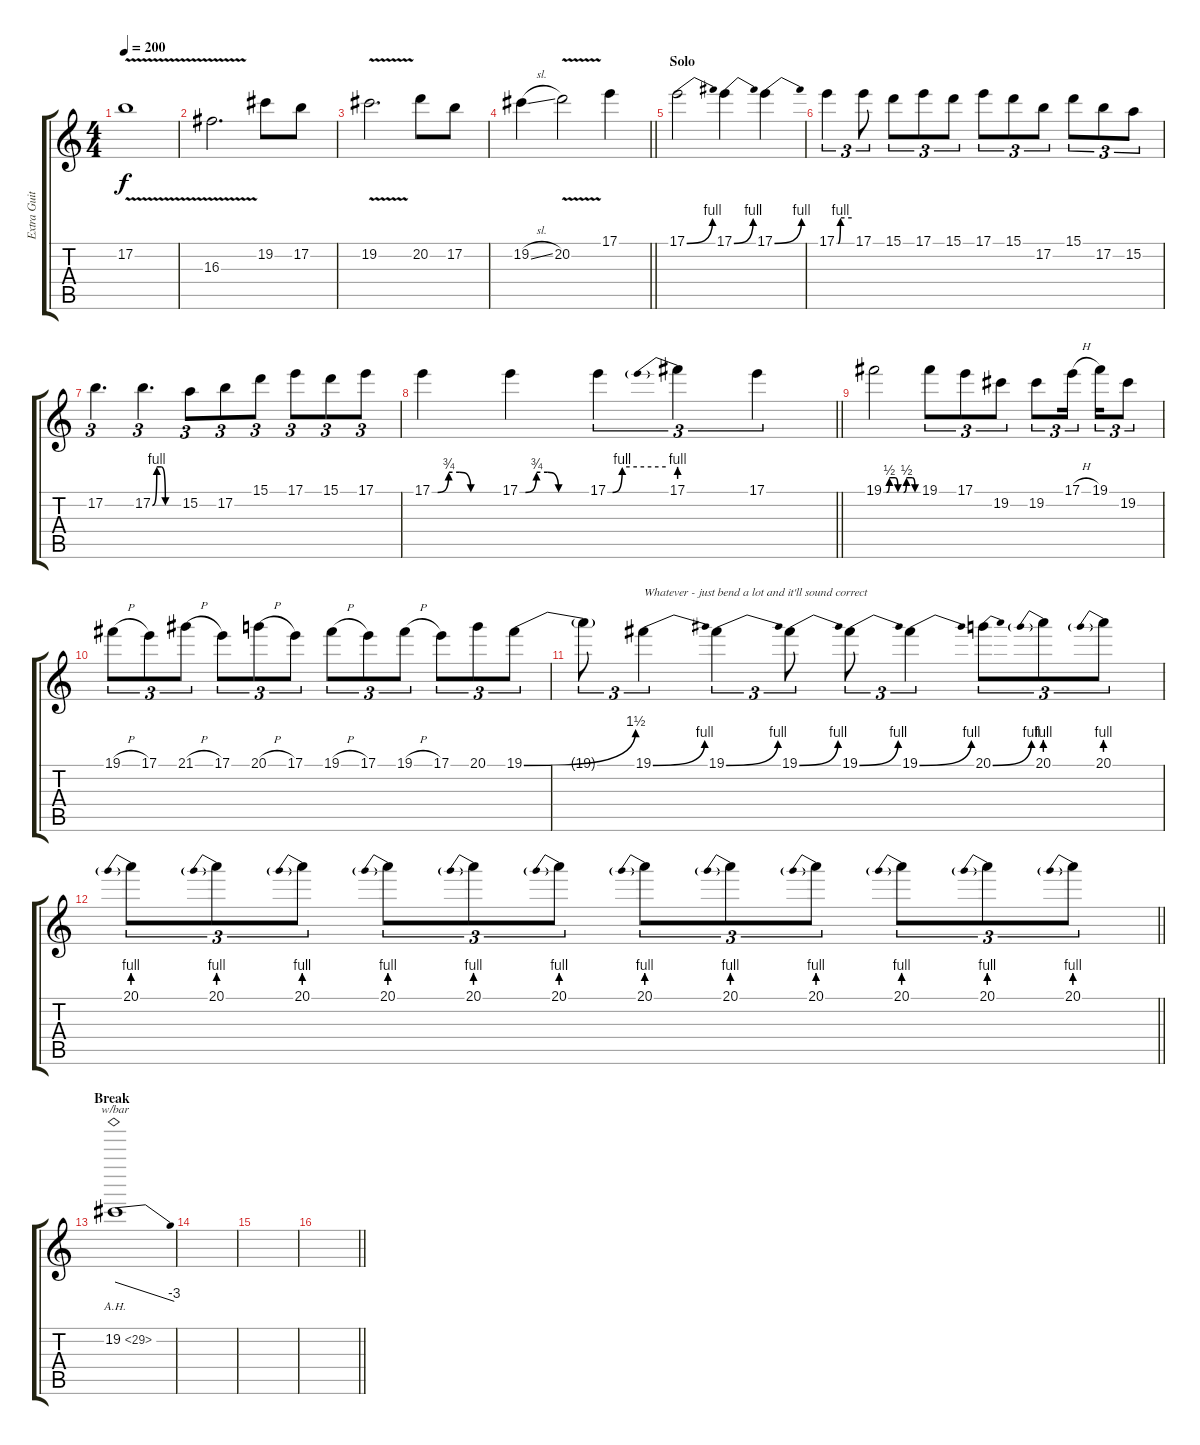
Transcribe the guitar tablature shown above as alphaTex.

\track ("Extra Guitar" "Extra Guit") {instrument distortionguitar}
\staff {score tabs}
\tuning (B3 Gb3 D3 A2 E2 B1) {hide}
\ts (4 4)
\section ("" "")
\tempo 200
\clef g2
\ks c
17.2{v}.1{dy f} |
16.3{v}.2{d} 19.2.8 17.2.8 |
19.2{v}.2{d} 20.2.8 17.2.8 |
\barLineRight lightlight
19.2{sl}.4 20.2{v}.2 17.1.4 |
\section ("" "Solo")
17.1{be (bend 0 0 60 4)}.2 17.1{be (bend 0 0 60 4)}.4 17.1{be (bend 0 0 60 4)}.4 |
17.1{be (custom 0 0 5 0 15 4 60 4)}.4{tu (3 2)} 17.1.8{tu (3 2)} 15.1.8{tu (3 2)} 17.1.8{tu (3 2)} 15.1.8{tu (3 2)} 17.1.8{tu (3 2)} 15.1.8{tu (3 2)} 17.2.8{tu (3 2)} 15.1.8{tu (3 2)} 17.2.8{tu (3 2)} 15.2.8{tu (3 2)} |
17.2.4{d tu (3 2)} 17.2{be (custom 0 0 10 4 20 4 30 0 60 0)}.4{d tu (3 2)} 15.2.8{tu (3 2)} 17.2.8{tu (3 2)} 15.1.8{tu (3 2)} 17.1.8{tu (3 2)} 15.1.8{tu (3 2)} 17.1.8{tu (3 2)} |
\barLineRight lightlight
17.1{be (custom 0 0 5 0 15 3 25 3 35 0 60 0)}.4 17.1{be (custom 0 0 5 0 15 3 25 3 35 0 60 0)}.4 17.1{be (custom 0 0 5 0 15 4 60 4)}.4{tu (3 2)} 17.1{be (prebend 0 4 60 4)}.4{tu (3 2)} 17.1.4{tu (3 2)} |
\section ("" "")
19.1{be (custom 0 0 5 0 10 2 20 2 25 0 35 0 40 2 50 2 55 0 60 0)}.2 19.1.8{tu (3 2)} 17.1.8{tu (3 2)} 19.2.8{tu (3 2)} 19.2.8{tu (3 2)} 17.1{h}.16{tu (3 2) beam splitsecondary} 19.1.16{tu (3 2)} 19.2.8{tu (3 2)} |
19.1{h}.8{tu (3 2)} 17.1.8{tu (3 2)} 21.1{h}.8{tu (3 2)} 17.1.8{tu (3 2)} 20.1{h}.8{tu (3 2)} 17.1.8{tu (3 2)} 19.1{h}.8{tu (3 2)} 17.1.8{tu (3 2)} 19.1{h}.8{tu (3 2)} 17.1.8{tu (3 2)} 20.1.8{tu (3 2)} 19.1{be (bend 0 0 60 6)}.8{tu (3 2)} |
19.1{t}.8{tu (3 2)} 19.1{be (bend 0 0 60 4)}.4{tu (3 2) txt "Whatever - just bend a lot and it'll sound correct"} 19.1{be (bend 0 0 60 4)}.4{tu (3 2)} 19.1{be (bend 0 0 60 4)}.8{tu (3 2)} 19.1{be (bend 0 0 60 4)}.8{tu (3 2)} 19.1{be (bend 0 0 60 4)}.4{tu (3 2)} 20.1{be (bend 0 0 60 4)}.8{tu (3 2)} 20.1{be (prebend 0 4 60 4)}.8{tu (3 2)} 20.1{be (prebend 0 4 60 4)}.8{tu (3 2)} |
\barLineRight lightlight
20.1{be (prebend 0 4 60 4)}.8{tu (3 2)} 20.1{be (prebend 0 4 60 4)}.8{tu (3 2)} 20.1{be (prebend 0 4 60 4)}.8{tu (3 2)} 20.1{be (prebend 0 4 60 4)}.8{tu (3 2)} 20.1{be (prebend 0 4 60 4)}.8{tu (3 2)} 20.1{be (prebend 0 4 60 4)}.8{tu (3 2)} 20.1{be (prebend 0 4 60 4)}.8{tu (3 2)} 20.1{be (prebend 0 4 60 4)}.8{tu (3 2)} 20.1{be (prebend 0 4 60 4)}.8{tu (3 2)} 20.1{be (prebend 0 4 60 4)}.8{tu (3 2)} 20.1{be (prebend 0 4 60 4)}.8{tu (3 2)} 20.1{be (prebend 0 4 60 4)}.8{tu (3 2)} |
\section ("" "Break")
19.2{ah 10}.1{tbe (dive default 0 0 60 -12)} |
|
|
\barLineRight lightlight
